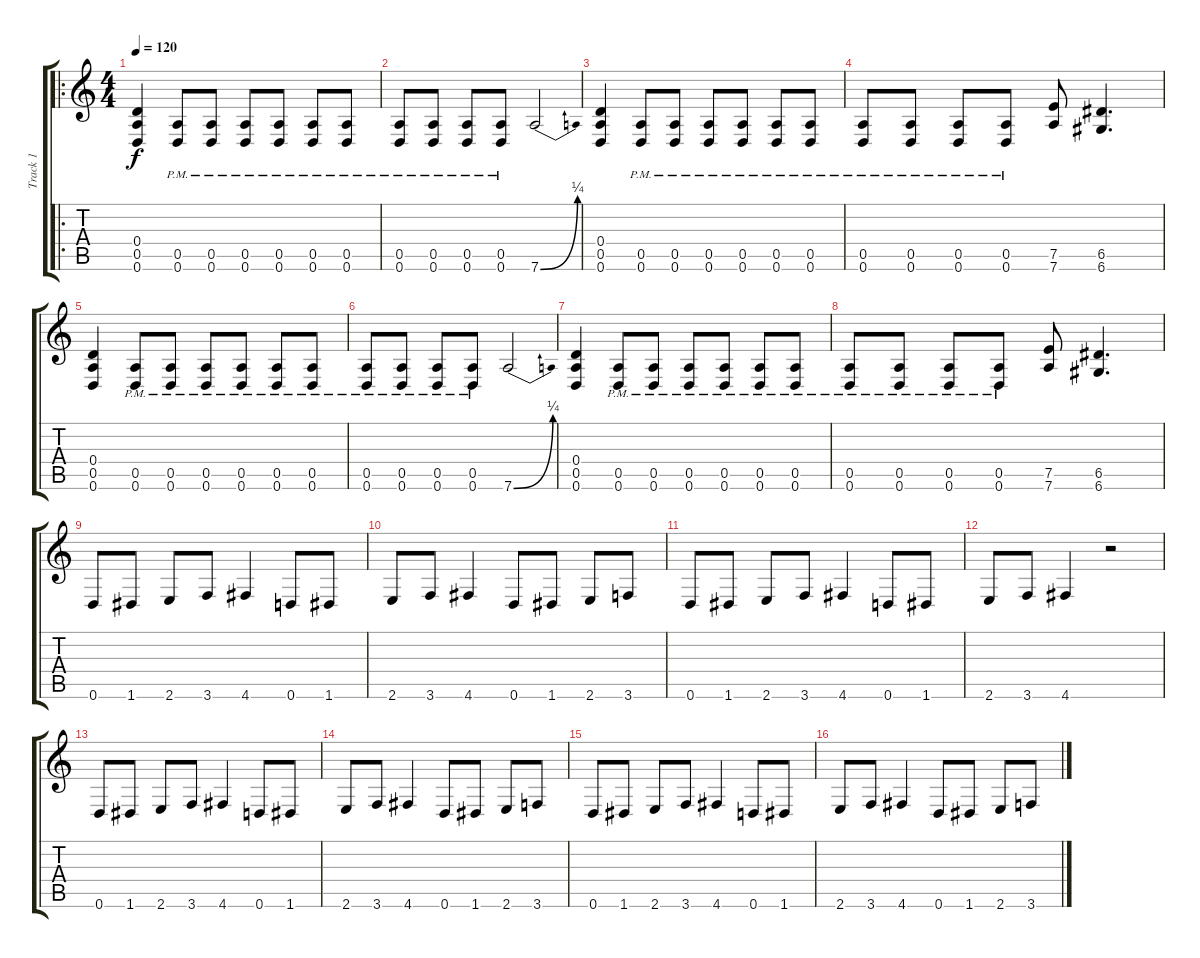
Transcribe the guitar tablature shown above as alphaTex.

\track ("Track 1" "Track 1") {instrument distortionguitar}
\staff {score tabs}
\tuning (E4 B3 G3 D3 A2 D2) {hide}
\ro
\ts (4 4)
\tempo 120
\clef g2
\ks c
(0.4 0.5 0.6).4{dy f} (0.5{pm} 0.6{pm}).8 (0.5{pm} 0.6{pm}).8 (0.5{pm} 0.6{pm}).8 (0.5{pm} 0.6{pm}).8 (0.5{pm} 0.6{pm}).8 (0.5{pm} 0.6{pm}).8 |
(0.5{pm} 0.6{pm}).8 (0.5{pm} 0.6{pm}).8 (0.5{pm} 0.6{pm}).8 (0.5{pm} 0.6{pm}).8 7.6{be (bend 0 0 60 1)}.2 |
(0.4 0.5 0.6).4 (0.5{pm} 0.6{pm}).8 (0.5{pm} 0.6{pm}).8 (0.5{pm} 0.6{pm}).8 (0.5{pm} 0.6{pm}).8 (0.5{pm} 0.6{pm}).8 (0.5{pm} 0.6{pm}).8 |
(0.5{pm} 0.6{pm}).8 (0.5{pm} 0.6{pm}).8 (0.5{pm} 0.6{pm}).8 (0.5{pm} 0.6{pm}).8 (7.5 7.6).8 (6.5 6.6).4{d} |
(0.4 0.5 0.6).4 (0.5{pm} 0.6{pm}).8 (0.5{pm} 0.6{pm}).8 (0.5{pm} 0.6{pm}).8 (0.5{pm} 0.6{pm}).8 (0.5{pm} 0.6{pm}).8 (0.5{pm} 0.6{pm}).8 |
(0.5{pm} 0.6{pm}).8 (0.5{pm} 0.6{pm}).8 (0.5{pm} 0.6{pm}).8 (0.5{pm} 0.6{pm}).8 7.6{be (bend 0 0 60 1)}.2 |
(0.4 0.5 0.6).4 (0.5{pm} 0.6{pm}).8 (0.5{pm} 0.6{pm}).8 (0.5{pm} 0.6{pm}).8 (0.5{pm} 0.6{pm}).8 (0.5{pm} 0.6{pm}).8 (0.5{pm} 0.6{pm}).8 |
(0.5{pm} 0.6{pm}).8 (0.5{pm} 0.6{pm}).8 (0.5{pm} 0.6{pm}).8 (0.5{pm} 0.6{pm}).8 (7.5 7.6).8 (6.5 6.6).4{d} |
0.6.8 1.6.8 2.6.8 3.6.8 4.6.4 0.6.8 1.6.8 |
2.6.8 3.6.8 4.6.4 0.6.8 1.6.8 2.6.8 3.6.8 |
0.6.8 1.6.8 2.6.8 3.6.8 4.6.4 0.6.8 1.6.8 |
2.6.8 3.6.8 4.6.4 r.2 |
0.6.8 1.6.8 2.6.8 3.6.8 4.6.4 0.6.8 1.6.8 |
2.6.8 3.6.8 4.6.4 0.6.8 1.6.8 2.6.8 3.6.8 |
0.6.8 1.6.8 2.6.8 3.6.8 4.6.4 0.6.8 1.6.8 |
2.6.8 3.6.8 4.6.4 0.6.8 1.6.8 2.6.8 3.6.8
